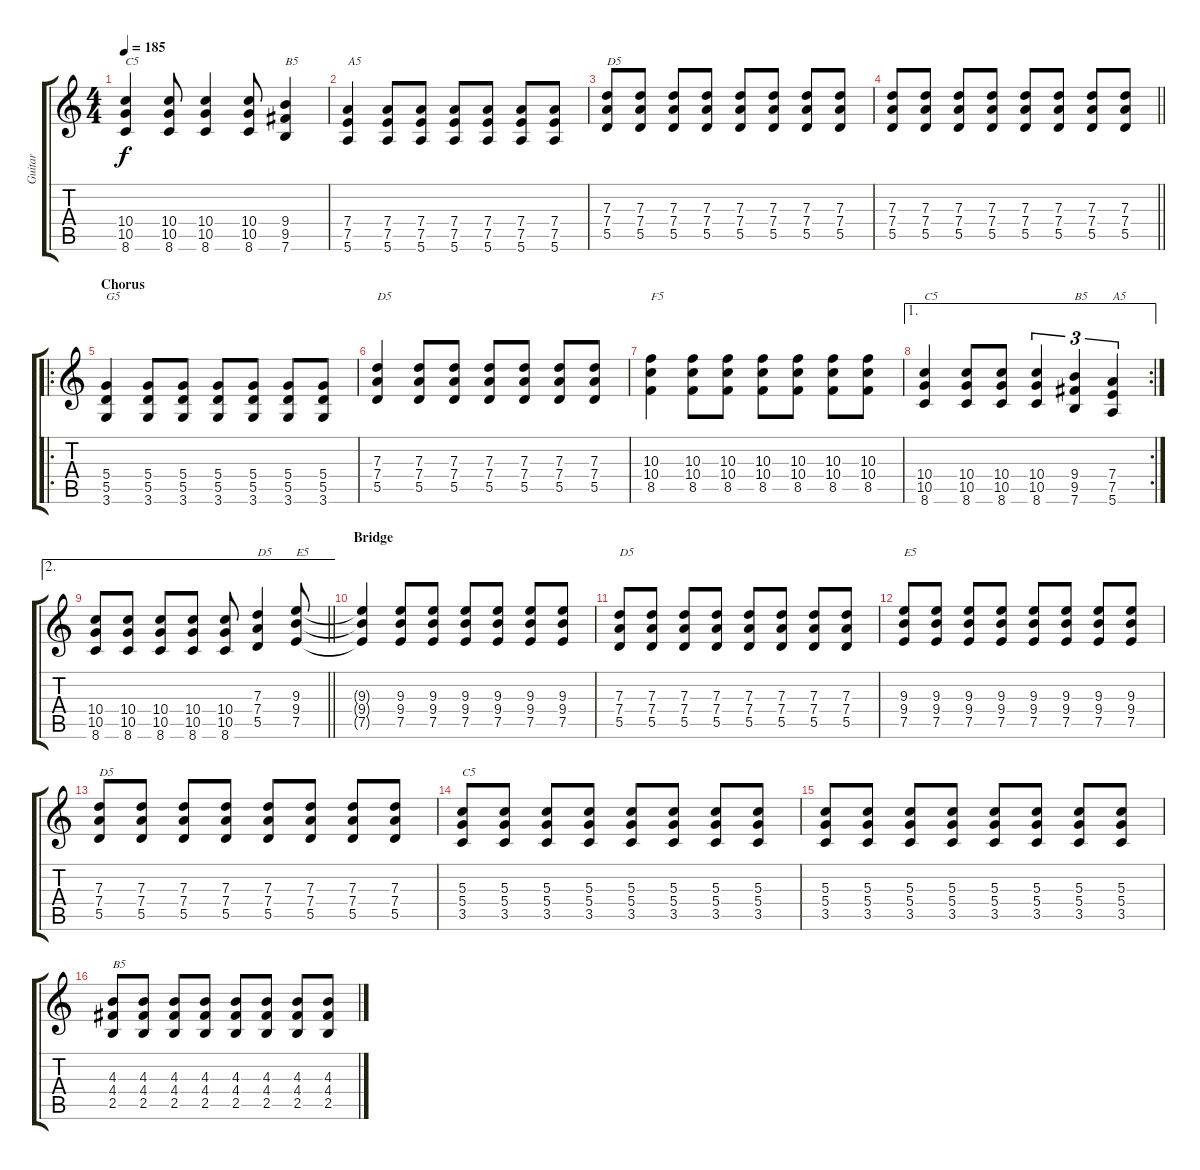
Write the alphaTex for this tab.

\track ("Guitar" "Guitar") {instrument distortionguitar}
\staff {score tabs}
\tuning (E4 B3 G3 D3 A2 E2) {hide}
\ts (4 4)
\tempo 185
\clef g2
\ks c
(10.4 10.5 8.6).4{txt "C5" dy f} (10.4 10.5 8.6).8 (10.4 10.5 8.6).4 (10.4 10.5 8.6).8 (9.4 9.5 7.6).4{txt "B5"} |
(7.4 7.5 5.6).4{txt "A5"} (7.4 7.5 5.6).8 (7.4 7.5 5.6).8 (7.4 7.5 5.6).8 (7.4 7.5 5.6).8 (7.4 7.5 5.6).8 (7.4 7.5 5.6).8 |
(7.3 7.4 5.5).8{txt "D5"} (7.3 7.4 5.5).8 (7.3 7.4 5.5).8 (7.3 7.4 5.5).8 (7.3 7.4 5.5).8 (7.3 7.4 5.5).8 (7.3 7.4 5.5).8 (7.3 7.4 5.5).8 |
\barLineRight lightlight
(7.3 7.4 5.5).8 (7.3 7.4 5.5).8 (7.3 7.4 5.5).8 (7.3 7.4 5.5).8 (7.3 7.4 5.5).8 (7.3 7.4 5.5).8 (7.3 7.4 5.5).8 (7.3 7.4 5.5).8 |
\ro
\section ("" "Chorus")
(5.4 5.5 3.6).4{txt "G5"} (5.4 5.5 3.6).8 (5.4 5.5 3.6).8 (5.4 5.5 3.6).8 (5.4 5.5 3.6).8 (5.4 5.5 3.6).8 (5.4 5.5 3.6).8 |
(7.3 7.4 5.5).4{txt "D5"} (7.3 7.4 5.5).8 (7.3 7.4 5.5).8 (7.3 7.4 5.5).8 (7.3 7.4 5.5).8 (7.3 7.4 5.5).8 (7.3 7.4 5.5).8 |
(10.3 10.4 8.5).4{txt "F5"} (10.3 10.4 8.5).8 (10.3 10.4 8.5).8 (10.3 10.4 8.5).8 (10.3 10.4 8.5).8 (10.3 10.4 8.5).8 (10.3 10.4 8.5).8 |
\ae 1
\rc 2
(10.4 10.5 8.6).4{txt "C5"} (10.4 10.5 8.6).8 (10.4 10.5 8.6).8 (10.4 10.5 8.6).4{tu (3 2)} (9.4 9.5 7.6).4{tu (3 2) txt "B5"} (7.4 7.5 5.6).4{tu (3 2) txt "A5"} |
\ae 2
\barLineRight lightlight
(10.4 10.5 8.6).8 (10.4 10.5 8.6).8 (10.4 10.5 8.6).8 (10.4 10.5 8.6).8 (10.4 10.5 8.6).8 (7.3 7.4 5.5).4{txt "D5"} (9.3 9.4 7.5).8{txt "E5"} |
\section ("" "Bridge")
(9.3{t} 9.4{t} 7.5{t}).4 (9.3 9.4 7.5).8 (9.3 9.4 7.5).8 (9.3 9.4 7.5).8 (9.3 9.4 7.5).8 (9.3 9.4 7.5).8 (9.3 9.4 7.5).8 |
(7.3 7.4 5.5).8{txt "D5"} (7.3 7.4 5.5).8 (7.3 7.4 5.5).8 (7.3 7.4 5.5).8 (7.3 7.4 5.5).8 (7.3 7.4 5.5).8 (7.3 7.4 5.5).8 (7.3 7.4 5.5).8 |
(9.3 9.4 7.5).8{txt "E5"} (9.3 9.4 7.5).8 (9.3 9.4 7.5).8 (9.3 9.4 7.5).8 (9.3 9.4 7.5).8 (9.3 9.4 7.5).8 (9.3 9.4 7.5).8 (9.3 9.4 7.5).8 |
(7.3 7.4 5.5).8{txt "D5"} (7.3 7.4 5.5).8 (7.3 7.4 5.5).8 (7.3 7.4 5.5).8 (7.3 7.4 5.5).8 (7.3 7.4 5.5).8 (7.3 7.4 5.5).8 (7.3 7.4 5.5).8 |
(5.3 5.4 3.5).8{txt "C5"} (5.3 5.4 3.5).8 (5.3 5.4 3.5).8 (5.3 5.4 3.5).8 (5.3 5.4 3.5).8 (5.3 5.4 3.5).8 (5.3 5.4 3.5).8 (5.3 5.4 3.5).8 |
(5.3 5.4 3.5).8 (5.3 5.4 3.5).8 (5.3 5.4 3.5).8 (5.3 5.4 3.5).8 (5.3 5.4 3.5).8 (5.3 5.4 3.5).8 (5.3 5.4 3.5).8 (5.3 5.4 3.5).8 |
(4.3 4.4 2.5).8{txt "B5"} (4.3 4.4 2.5).8 (4.3 4.4 2.5).8 (4.3 4.4 2.5).8 (4.3 4.4 2.5).8 (4.3 4.4 2.5).8 (4.3 4.4 2.5).8 (4.3 4.4 2.5).8
